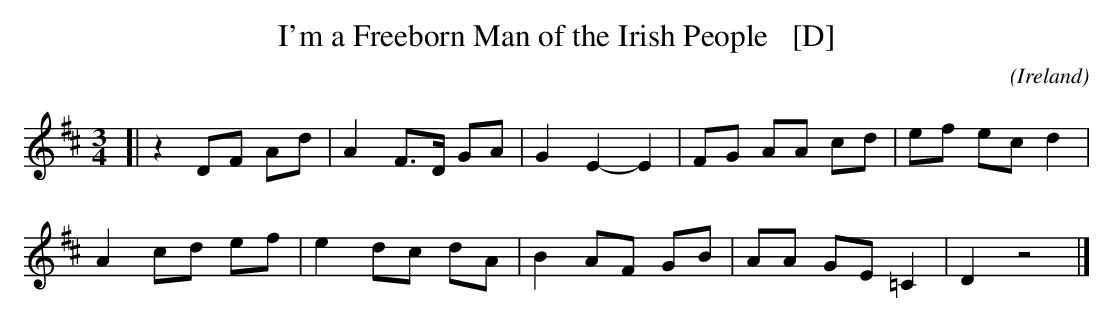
X:1
T: I'm a Freeborn Man of the Irish People   [D]
C:
O: Ireland
M: 3/4
L: 1/8
K: D
[| z2 DF Ad | A2 F>D GA | G2 E2- E2 | FG AA cd | ef ec d2 |
A2 cd ef | e2 dc dA | B2 AF GB | AA GE =C2 | D2 z4 |]
